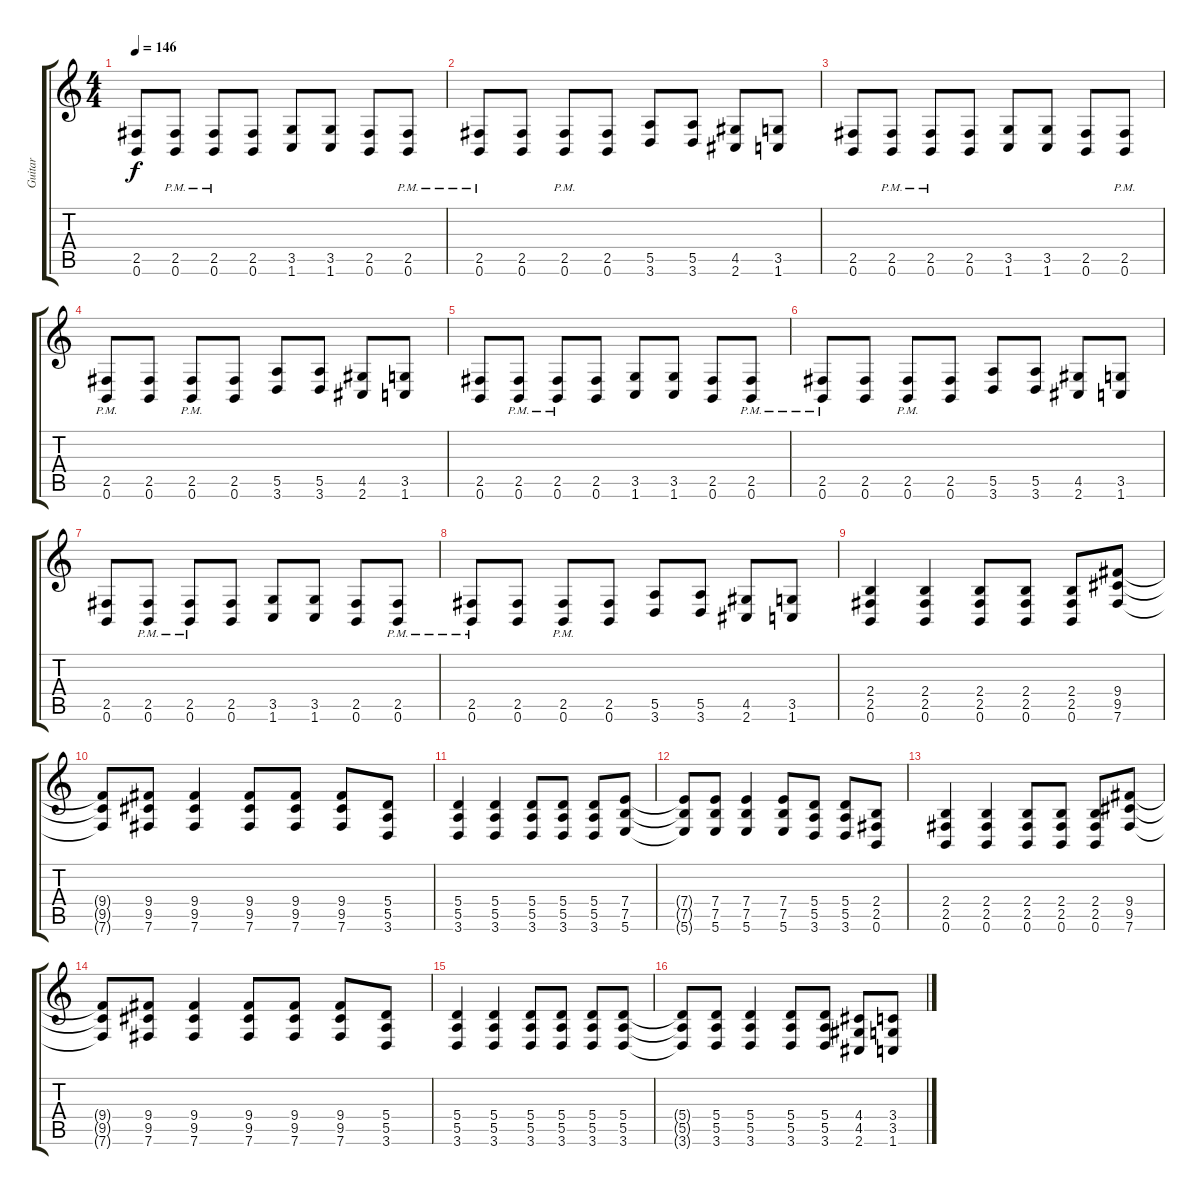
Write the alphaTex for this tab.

\track ("Guitar" "Guitar") {instrument distortionguitar}
\staff {score tabs}
\tuning (B3 Gb3 D3 A2 E2 B1) {hide}
\ts (4 4)
\tempo 146
\clef g2
\ks c
(2.5 0.6).8{dy f} (2.5{pm} 0.6{pm}).8 (2.5{pm} 0.6{pm}).8 (2.5 0.6).8 (3.5 1.6).8 (3.5 1.6).8 (2.5 0.6).8 (2.5{pm} 0.6{pm}).8 |
(2.5{pm} 0.6{pm}).8 (2.5 0.6).8 (2.5{pm} 0.6{pm}).8 (2.5 0.6).8 (5.5 3.6).8 (5.5 3.6).8 (4.5 2.6).8 (3.5 1.6).8 |
(2.5 0.6).8 (2.5{pm} 0.6{pm}).8 (2.5{pm} 0.6{pm}).8 (2.5 0.6).8 (3.5 1.6).8 (3.5 1.6).8 (2.5 0.6).8 (2.5{pm} 0.6{pm}).8 |
(2.5{pm} 0.6{pm}).8 (2.5 0.6).8 (2.5{pm} 0.6{pm}).8 (2.5 0.6).8 (5.5 3.6).8 (5.5 3.6).8 (4.5 2.6).8 (3.5 1.6).8 |
(2.5 0.6).8 (2.5{pm} 0.6{pm}).8 (2.5{pm} 0.6{pm}).8 (2.5 0.6).8 (3.5 1.6).8 (3.5 1.6).8 (2.5 0.6).8 (2.5{pm} 0.6{pm}).8 |
(2.5{pm} 0.6{pm}).8 (2.5 0.6).8 (2.5{pm} 0.6{pm}).8 (2.5 0.6).8 (5.5 3.6).8 (5.5 3.6).8 (4.5 2.6).8 (3.5 1.6).8 |
(2.5 0.6).8 (2.5{pm} 0.6{pm}).8 (2.5{pm} 0.6{pm}).8 (2.5 0.6).8 (3.5 1.6).8 (3.5 1.6).8 (2.5 0.6).8 (2.5{pm} 0.6{pm}).8 |
(2.5{pm} 0.6{pm}).8 (2.5 0.6).8 (2.5{pm} 0.6{pm}).8 (2.5 0.6).8 (5.5 3.6).8 (5.5 3.6).8 (4.5 2.6).8 (3.5 1.6).8 |
(2.4 2.5 0.6).4 (2.4 2.5 0.6).4 (2.4 2.5 0.6).8 (2.4 2.5 0.6).8 (2.4 2.5 0.6).8 (9.4 9.5 7.6).8 |
(9.4{t} 9.5{t} 7.6{t}).8 (9.4 9.5 7.6).8 (9.4 9.5 7.6).4 (9.4 9.5 7.6).8 (9.4 9.5 7.6).8 (9.4 9.5 7.6).8 (5.4 5.5 3.6).8 |
(5.4 5.5 3.6).4 (5.4 5.5 3.6).4 (5.4 5.5 3.6).8 (5.4 5.5 3.6).8 (5.4 5.5 3.6).8 (7.4 7.5 5.6).8 |
(7.4{t} 7.5{t} 5.6{t}).8 (7.4 7.5 5.6).8 (7.4 7.5 5.6).4 (7.4 7.5 5.6).8 (5.4 5.5 3.6).8 (5.4 5.5 3.6).8 (2.4 2.5 0.6).8 |
(2.4 2.5 0.6).4 (2.4 2.5 0.6).4 (2.4 2.5 0.6).8 (2.4 2.5 0.6).8 (2.4 2.5 0.6).8 (9.4 9.5 7.6).8 |
(9.4{t} 9.5{t} 7.6{t}).8 (9.4 9.5 7.6).8 (9.4 9.5 7.6).4 (9.4 9.5 7.6).8 (9.4 9.5 7.6).8 (9.4 9.5 7.6).8 (5.4 5.5 3.6).8 |
(5.4 5.5 3.6).4 (5.4 5.5 3.6).4 (5.4 5.5 3.6).8 (5.4 5.5 3.6).8 (5.4 5.5 3.6).8 (5.4 5.5 3.6).8 |
(5.4{t} 5.5{t} 3.6{t}).8 (5.4 5.5 3.6).8 (5.4 5.5 3.6).4 (5.4 5.5 3.6).8 (5.4 5.5 3.6).8 (4.4 4.5 2.6).8 (3.4 3.5 1.6).8
